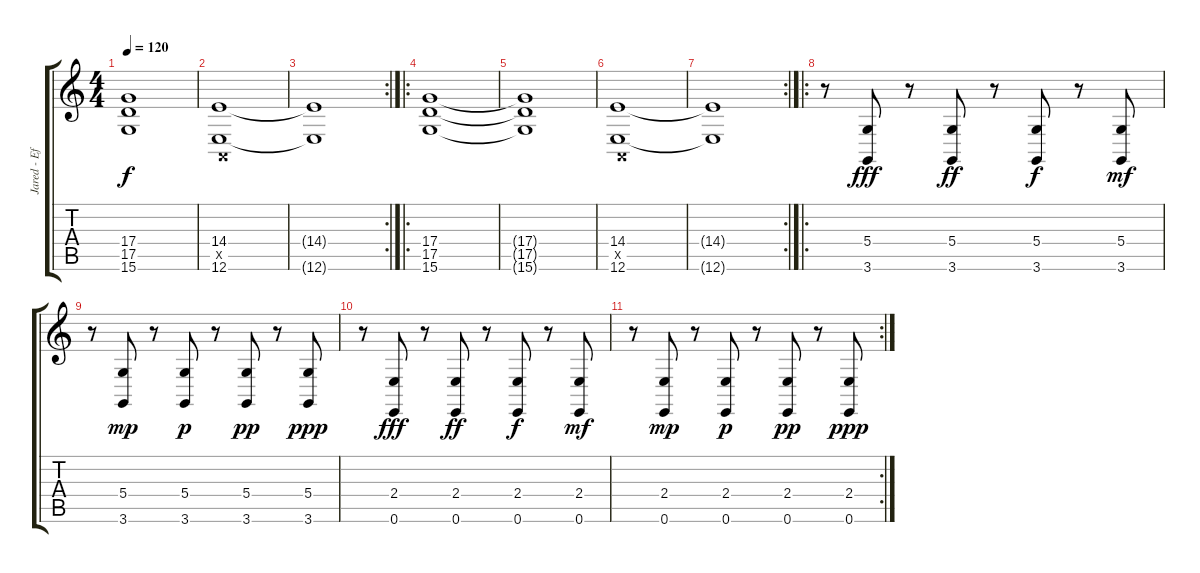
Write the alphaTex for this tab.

\track ("Jared - Effects" "Jared - Ef") {instrument pad3polysynth}
\staff {score tabs}
\tuning (E4 B3 G3 D3 A2 E2) {hide}
\ts (4 4)
\tempo 120
\clef g2
\ks c
(17.4{t} 17.5{t} 15.6{t}).1{dy f} |
(14.4 0.5{x} 12.6).1 |
\rc 2
(14.4{t} 12.6{t}).1 |
\ro
(17.4 17.5 15.6).1 |
(17.4{t} 17.5{t} 15.6{t}).1 |
(14.4 0.5{x} 12.6).1 |
\rc 2
(14.4{t} 12.6{t}).1 |
\ro
r.8{volume 16} (5.4 3.6).8{dy fff} r.8 (5.4 3.6).8{dy ff} r.8 (5.4 3.6).8{dy f} r.8 (5.4 3.6).8{dy mf} |
r.8 (5.4 3.6).8{dy mp} r.8 (5.4 3.6).8{dy p} r.8 (5.4 3.6).8{dy pp} r.8 (5.4 3.6).8{dy ppp} |
r.8 (2.4 0.6).8{dy fff} r.8 (2.4 0.6).8{dy ff} r.8 (2.4 0.6).8{dy f} r.8 (2.4 0.6).8{dy mf} |
\rc 2
r.8 (2.4 0.6).8{dy mp} r.8 (2.4 0.6).8{dy p} r.8 (2.4 0.6).8{dy pp} r.8 (2.4 0.6).8{dy ppp}
